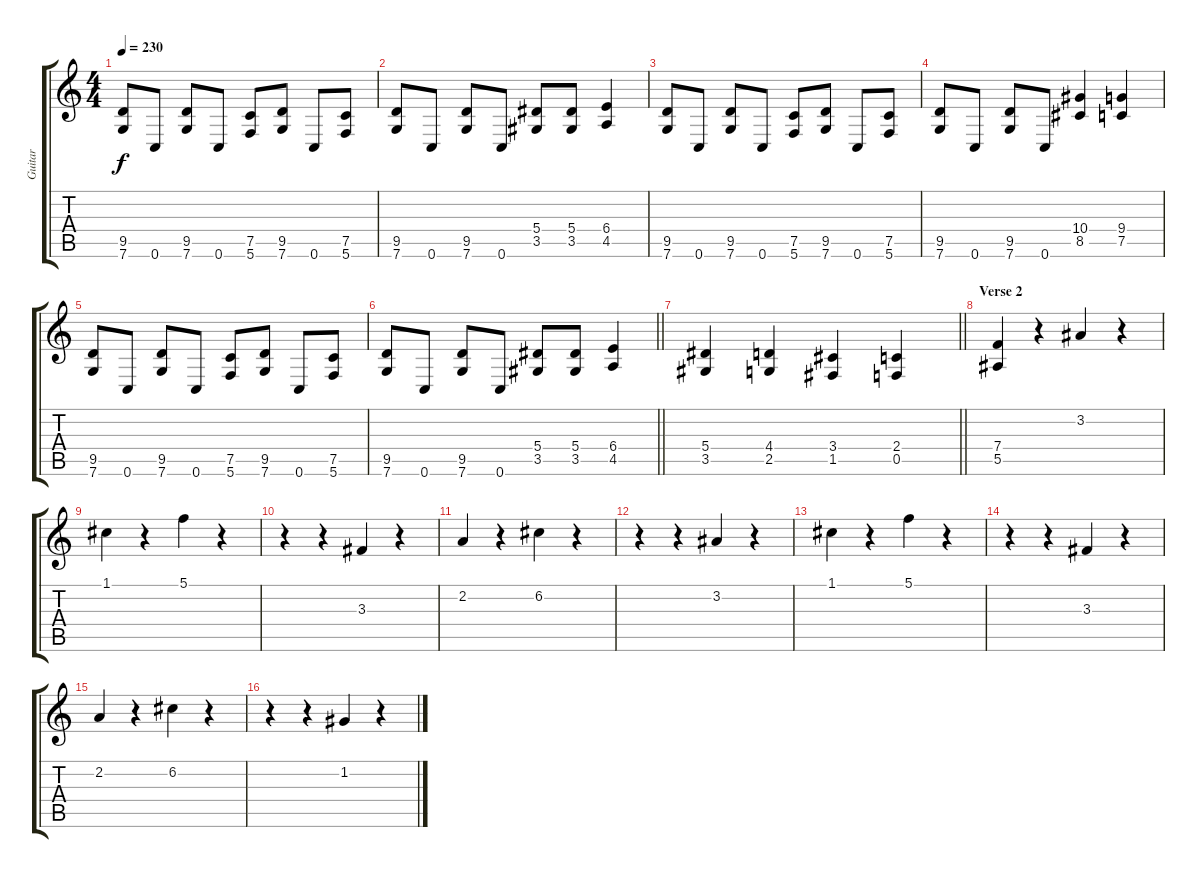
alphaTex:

\track ("Guitar" "Guitar") {instrument distortionguitar}
\staff {score tabs}
\tuning (C4 G3 Eb3 Bb2 F2 C2) {hide}
\ts (4 4)
\tempo 230
\clef g2
\ks c
(9.5 7.6).8{dy f} 0.6.8 (9.5 7.6).8 0.6.8 (7.5 5.6).8 (9.5 7.6).8 0.6.8 (7.5 5.6).8 |
(9.5 7.6).8 0.6.8 (9.5 7.6).8 0.6.8 (5.4 3.5).8 (5.4 3.5).8 (6.4 4.5).4 |
(9.5 7.6).8 0.6.8 (9.5 7.6).8 0.6.8 (7.5 5.6).8 (9.5 7.6).8 0.6.8 (7.5 5.6).8 |
(9.5 7.6).8 0.6.8 (9.5 7.6).8 0.6.8 (10.4 8.5).4 (9.4 7.5).4 |
(9.5 7.6).8 0.6.8 (9.5 7.6).8 0.6.8 (7.5 5.6).8 (9.5 7.6).8 0.6.8 (7.5 5.6).8 |
\barLineRight lightlight
(9.5 7.6).8 0.6.8 (9.5 7.6).8 0.6.8 (5.4 3.5).8 (5.4 3.5).8 (6.4 4.5).4 |
\barLineRight lightlight
(5.4 3.5).4 (4.4 2.5).4 (3.4 1.5).4 (2.4 0.5).4 |
\section ("" "Verse 2")
(7.4 5.5).4 r.4 3.2.4 r.4 |
1.1.4 r.4 5.1.4 r.4 |
r.4 r.4 3.3.4 r.4 |
2.2.4 r.4 6.2.4 r.4 |
r.4 r.4 3.2.4 r.4 |
1.1.4 r.4 5.1.4 r.4 |
r.4 r.4 3.3.4 r.4 |
2.2.4 r.4 6.2.4 r.4 |
r.4 r.4 1.2.4 r.4
